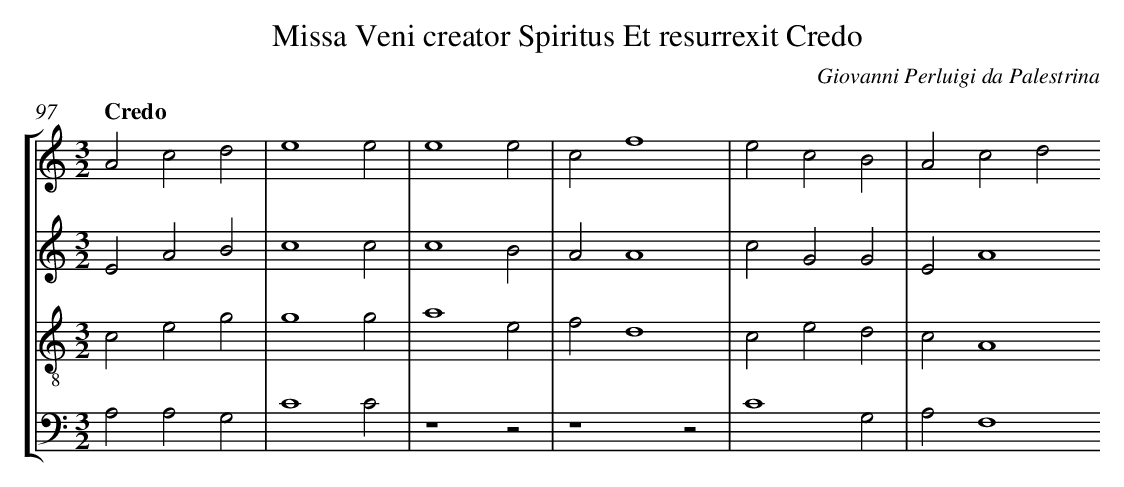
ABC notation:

X:1
T: Missa Veni creator Spiritus Et resurrexit Credo
C: Giovanni Perluigi da Palestrina
L: 1/4
M: 3/2
Q: "Credo"
%%staves [1 2 3 4]
V: 1 clef=treble
V: 2 clef=treble
V: 3 clef=treble-8
V: 4 clef=bass
K: C
[V:1] A2c2d2 |
[V:2] E2A2B2 |
[V:3] c2e2g2 |
[V:4] A,2A,2G,2 |
[V:1] e4e2 |
[V:2] c4c2 |
[V:3] g4g2 |
[V:4] C4C2 |
[V:1] e4e2 |
[V:2] c4B2 |
[V:3] a4e2 |
[V:4] z4z2 |
[V:1] c2f4 |
[V:2] A2A4 |
[V:3] f2d4 |
[V:4] z4z2 |
[V:1] e2c2B2 |
[V:2] c2G2G2 |
[V:3] c2e2d2 |
[V:4] C4G,2 |
[V:1] A2c2d2
[V:2] E2A4
[V:3] c2A4
[V:4] A,2F,4
